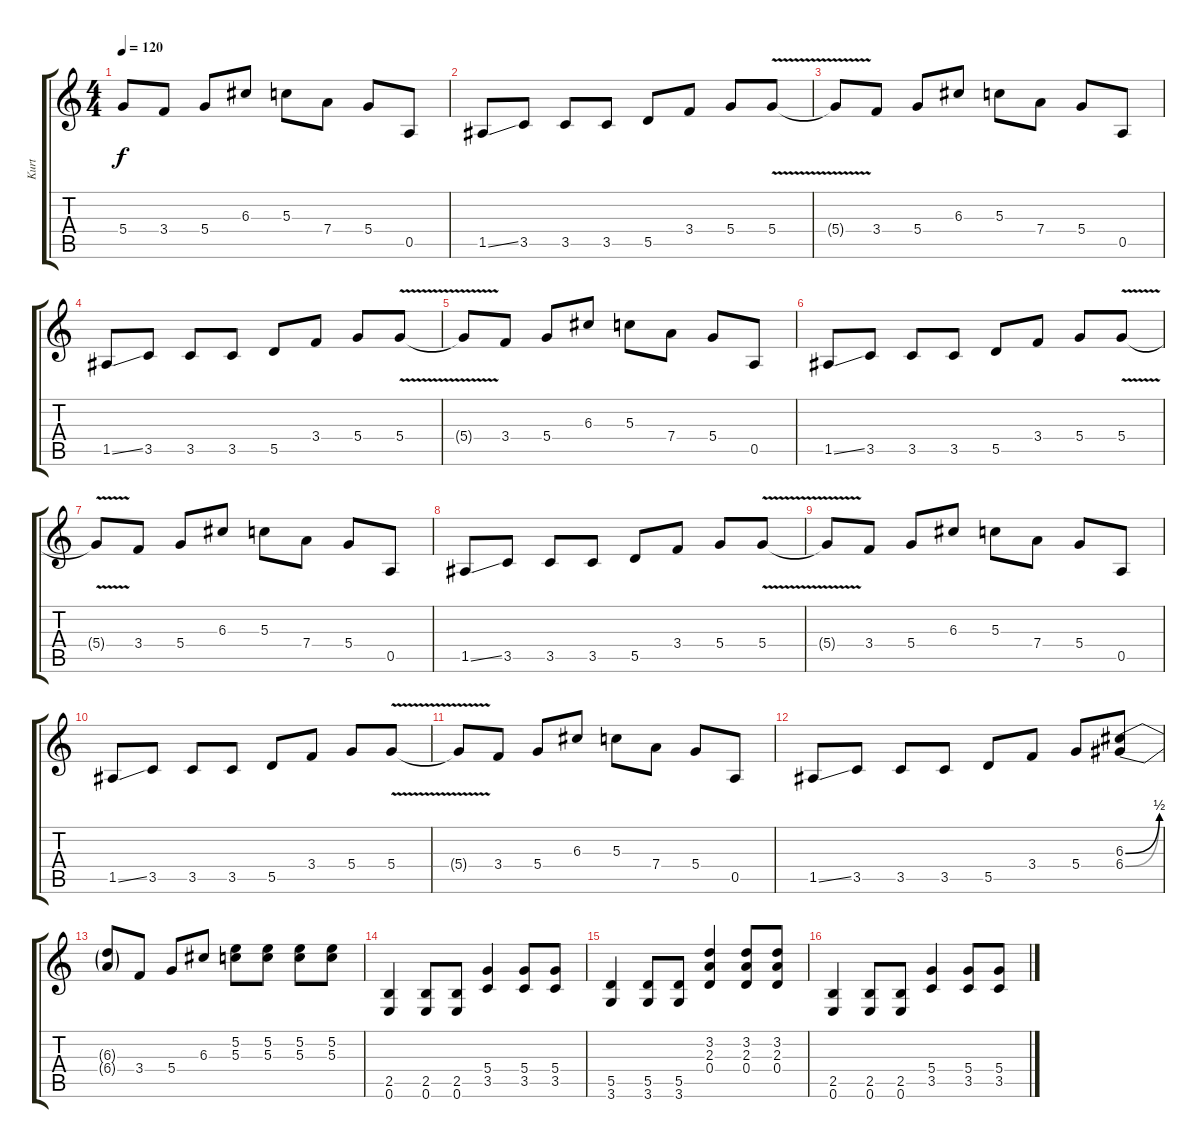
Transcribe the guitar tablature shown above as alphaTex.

\track ("Kurt" "Kurt") {instrument distortionguitar}
\staff {score tabs}
\tuning (E4 B3 G3 D3 A2 E2) {hide}
\ts (4 4)
\tempo 120
\clef g2
\ks c
5.4{t}.8{dy f} 3.4.8 5.4.8 6.3.8 5.3.8 7.4.8 5.4.8 0.5.8 |
1.5{ss}.8 3.5.8 3.5.8 3.5.8 5.5.8 3.4.8 5.4.8 5.4{v}.8 |
5.4{t}.8 3.4.8 5.4.8 6.3.8 5.3.8 7.4.8 5.4.8 0.5.8 |
1.5{ss}.8 3.5.8 3.5.8 3.5.8 5.5.8 3.4.8 5.4.8 5.4{v}.8 |
5.4{t}.8 3.4.8 5.4.8 6.3.8 5.3.8 7.4.8 5.4.8 0.5.8 |
1.5{ss}.8 3.5.8 3.5.8 3.5.8 5.5.8 3.4.8 5.4.8 5.4{v}.8 |
5.4{t}.8 3.4.8 5.4.8 6.3.8 5.3.8 7.4.8 5.4.8 0.5.8 |
1.5{ss}.8 3.5.8 3.5.8 3.5.8 5.5.8 3.4.8 5.4.8 5.4{v}.8 |
5.4{t}.8 3.4.8 5.4.8 6.3.8 5.3.8 7.4.8 5.4.8 0.5.8 |
1.5{ss}.8 3.5.8 3.5.8 3.5.8 5.5.8 3.4.8 5.4.8 5.4{v}.8 |
5.4{t}.8 3.4.8 5.4.8 6.3.8 5.3.8 7.4.8 5.4.8 0.5.8 |
1.5{ss}.8 3.5.8 3.5.8 3.5.8 5.5.8 3.4.8 5.4.8 (6.3{be (bend 0 0 60 2)} 6.4{be (bend 0 0 60 2)}).8 |
(6.3{t} 6.4{t}).8 3.4.8 5.4.8 6.3.8 (5.2 5.3).8 (5.2 5.3).8 (5.2 5.3).8 (5.2 5.3).8 |
(2.5 0.6).4 (2.5 0.6).8 (2.5 0.6).8 (5.4 3.5).4 (5.4 3.5).8 (5.4 3.5).8 |
(5.5 3.6).4 (5.5 3.6).8 (5.5 3.6).8 (3.2 2.3 0.4).4 (3.2 2.3 0.4).8 (3.2 2.3 0.4).8 |
(2.5 0.6).4 (2.5 0.6).8 (2.5 0.6).8 (5.4 3.5).4 (5.4 3.5).8 (5.4 3.5).8
